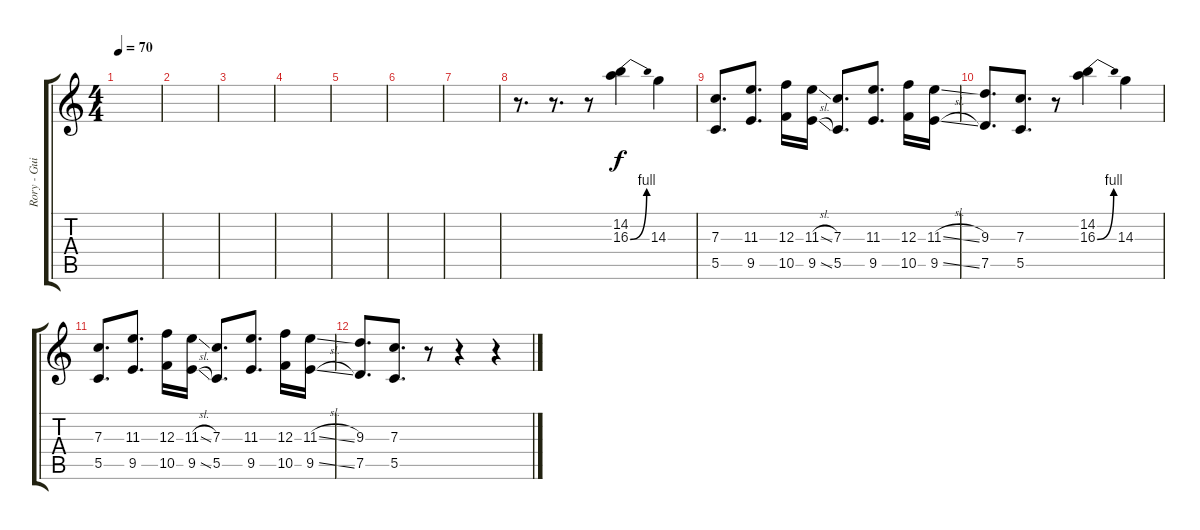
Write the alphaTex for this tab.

\track ("Rory - Guitar 2" "Rory - Gui") {instrument overdrivenguitar}
\staff {score tabs}
\tuning (D4 A3 F3 C3 G2 C2) {hide}
\ts (4 4)
\tempo 70
\clef g2
\ks c
|
|
|
|
|
|
|
r.8{d} r.8{d} r.8 (14.2 16.3{be (bend 0 0 60 4)}).4 14.3.4 |
(7.3 5.5).8{d dy f} (11.3 9.5).8{d} (12.3 10.5).16 (11.3{sl} 9.5{sl}).16 (7.3 5.5).8{d} (11.3 9.5).8{d} (12.3 10.5).16 (11.3{sl} 9.5{sl}).16 |
(9.3 7.5).8{d} (7.3 5.5).8{d} r.8 (14.2 16.3{be (bend 0 0 60 4)}).4 14.3.4 |
(7.3 5.5).8{d} (11.3 9.5).8{d} (12.3 10.5).16 (11.3{sl} 9.5{sl}).16 (7.3 5.5).8{d} (11.3 9.5).8{d} (12.3 10.5).16 (11.3{sl} 9.5{sl}).16 |
(9.3 7.5).8{d} (7.3 5.5).8{d} r.8 r.4 r.4
